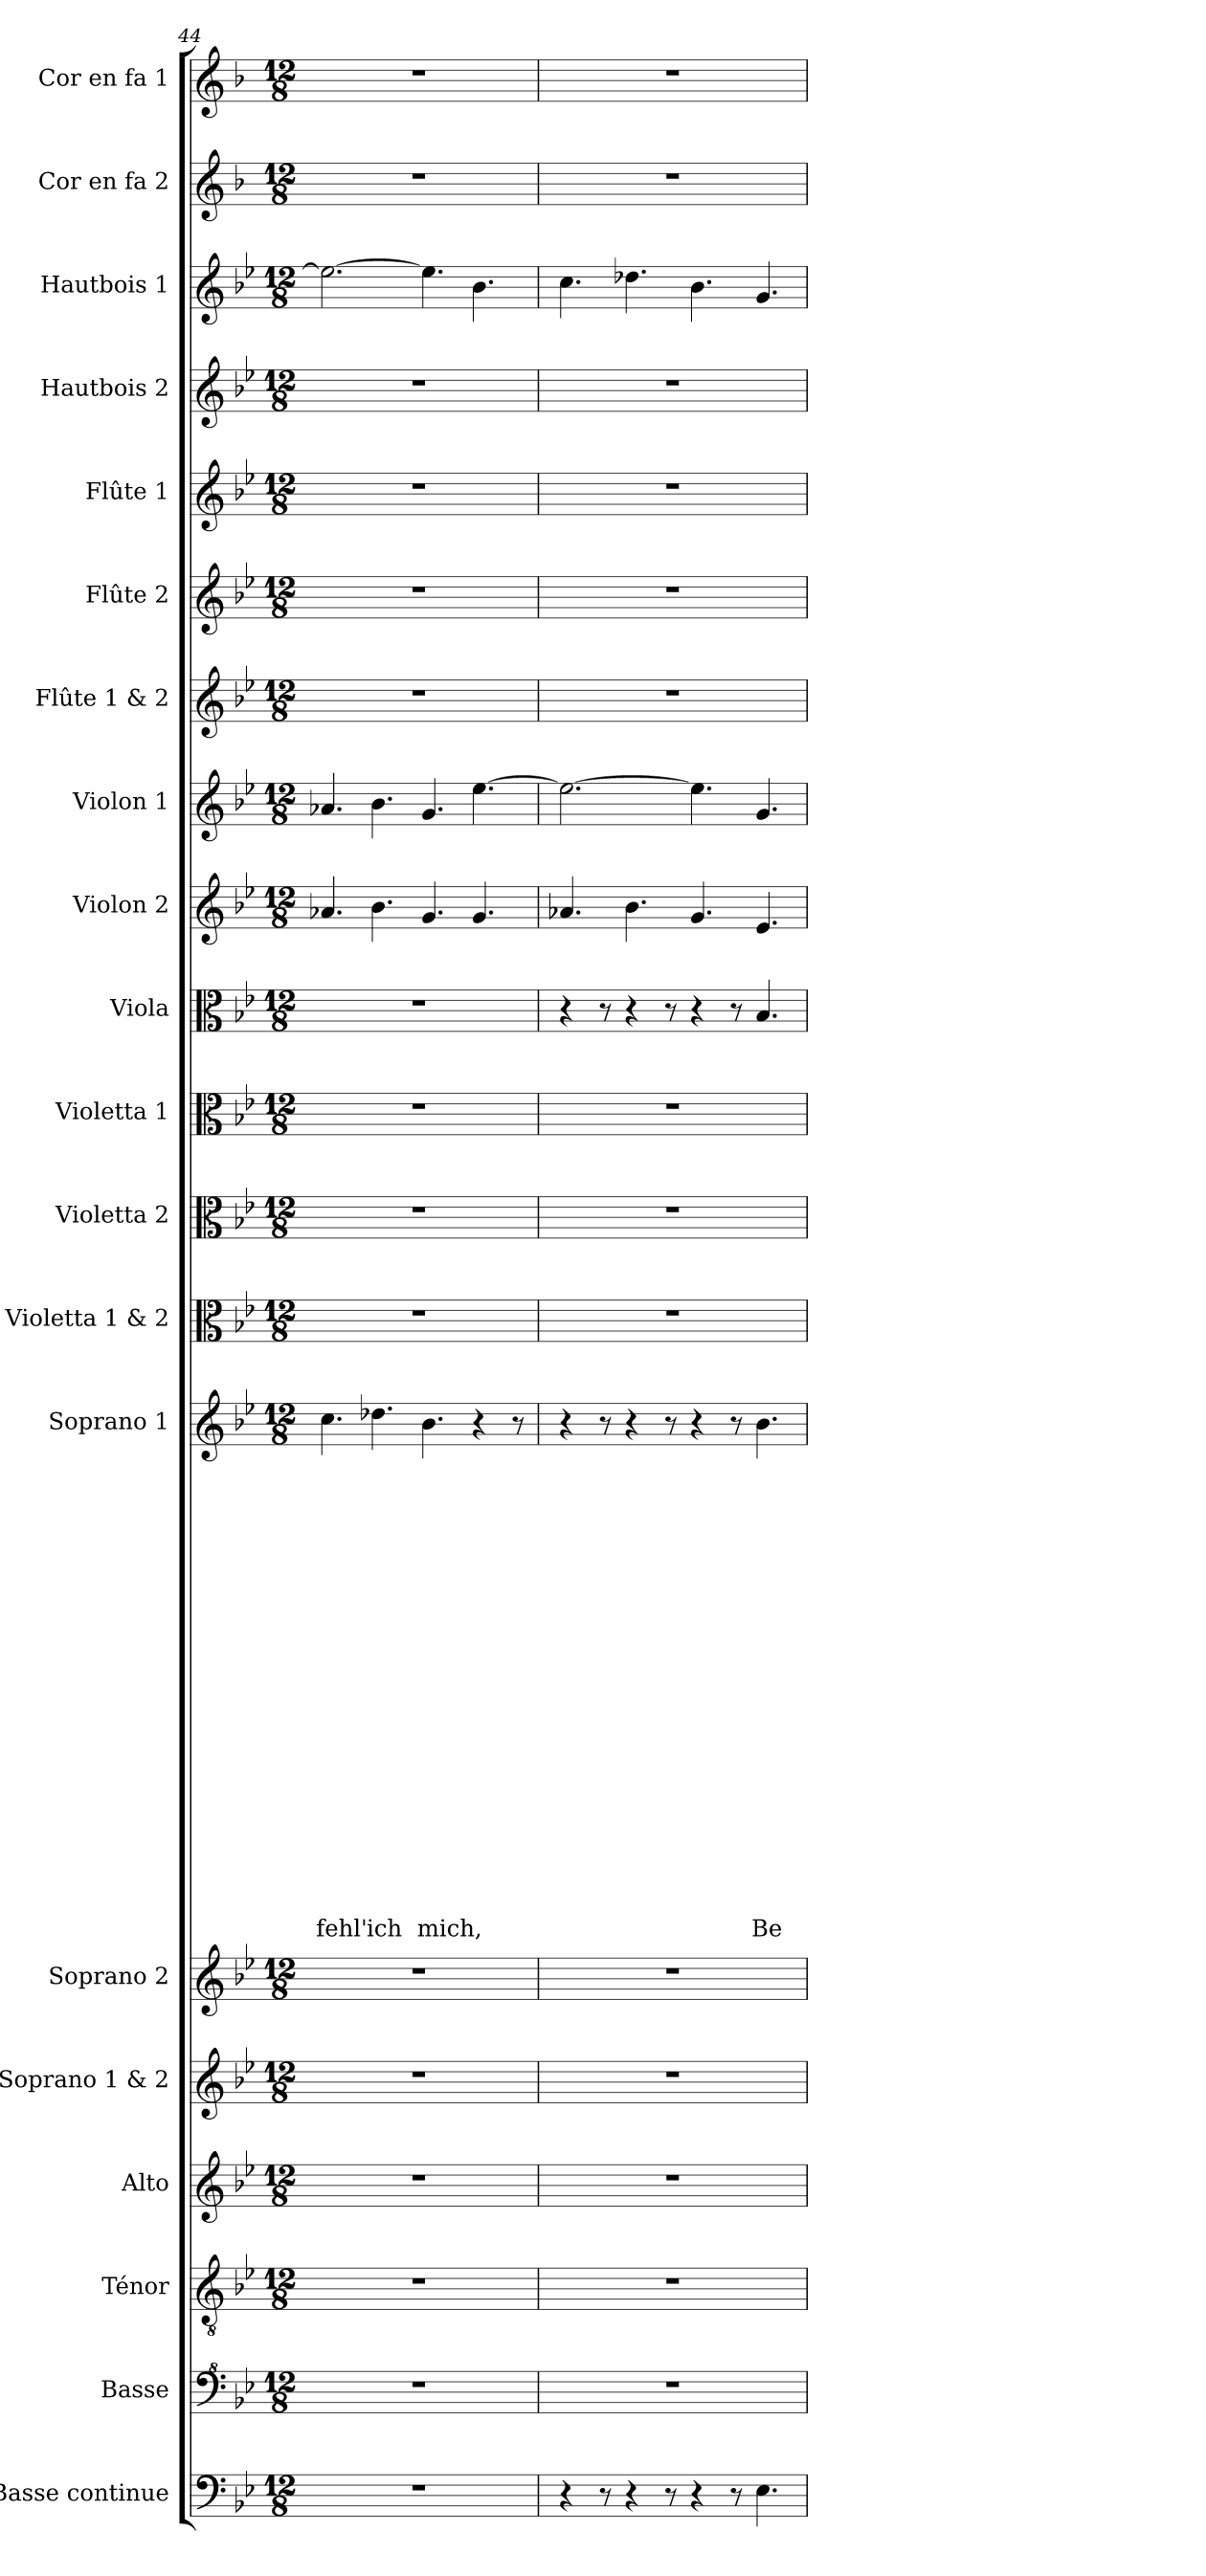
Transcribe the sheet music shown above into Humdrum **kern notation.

**kern	**kern	**kern	**kern	**kern	**kern	**kern	**text	**text	**text	**text	**text	**text	**text	**text	**text	**text	**text	**text	**text	**text	**text	**text	**text	**text	**text	**text	**text	**kern	**kern	**kern	**kern	**kern	**kern	**kern	**kern	**kern	**kern	**kern	**kern	**kern
*part20	*part19	*part18	*part17	*part16	*part15	*part14	*part14	*part14	*part14	*part14	*part14	*part14	*part14	*part14	*part14	*part14	*part14	*part14	*part14	*part14	*part14	*part14	*part14	*part14	*part14	*part14	*part14	*part13	*part12	*part11	*part10	*part9	*part8	*part7	*part6	*part5	*part4	*part3	*part2	*part1
*staff20	*staff19	*staff18	*staff17	*staff16	*staff15	*staff14	*staff14	*staff14	*staff14	*staff14	*staff14	*staff14	*staff14	*staff14	*staff14	*staff14	*staff14	*staff14	*staff14	*staff14	*staff14	*staff14	*staff14	*staff14	*staff14	*staff14	*staff14	*staff13	*staff12	*staff11	*staff10	*staff9	*staff8	*staff7	*staff6	*staff5	*staff4	*staff3	*staff2	*staff1
*I"Basse continue	*I"Basse	*I"Ténor	*I"Alto	*I"Soprano 1 & 2	*I"Soprano 2	*I"Soprano 1	*	*	*	*	*	*	*	*	*	*	*	*	*	*	*	*	*	*	*	*	*	*I"Violetta 1 & 2	*I"Violetta 2	*I"Violetta 1	*I"Viola	*I"Violon 2	*I"Violon 1	*I"Flûte 1 & 2	*I"Flûte 2	*I"Flûte 1	*I"Hautbois 2	*I"Hautbois 1	*I"Cor en fa 2	*I"Cor en fa 1
*I'BC	*I'Bas	*I'T	*I'A	*	*I'S 2	*I'S 1	*	*	*	*	*	*	*	*	*	*	*	*	*	*	*	*	*	*	*	*	*	*	*I'Vta 2	*I'Vta 1	*I'Vla	*I'Vln 2	*I'Vln 1	*	*I'Fl 2	*I'Fl 1	*I'Hb 2	*I'Hb 1	*I'Cor 2	*I'Cor 1
*clefF4	*clefF^4	*clefGv2	*clefG2	*clefG2	*clefG2	*clefG2	*	*	*	*	*	*	*	*	*	*	*	*	*	*	*	*	*	*	*	*	*	*clefC3	*clefC3	*clefC3	*clefC3	*clefG2	*clefG2	*clefG2	*clefG2	*clefG2	*clefG2	*clefG2	*clefG2	*clefG2
*ITrd7c12	*	*	*	*	*	*	*	*	*	*	*	*	*	*	*	*	*	*	*	*	*	*	*	*	*	*	*	*	*	*	*	*	*	*	*	*	*	*	*ITrd4c7	*ITrd4c7
*k[b-e-]	*k[b-e-]	*k[b-e-]	*k[b-e-]	*k[b-e-]	*k[b-e-]	*k[b-e-]	*	*	*	*	*	*	*	*	*	*	*	*	*	*	*	*	*	*	*	*	*	*k[b-e-]	*k[b-e-]	*k[b-e-]	*k[b-e-]	*k[b-e-]	*k[b-e-]	*k[b-e-]	*k[b-e-]	*k[b-e-]	*k[b-e-]	*k[b-e-]	*k[b-e-]	*k[b-e-]
*B-:	*B-:	*B-:	*B-:	*B-:	*B-:	*B-:	*	*	*	*	*	*	*	*	*	*	*	*	*	*	*	*	*	*	*	*	*	*B-:	*B-:	*B-:	*B-:	*B-:	*B-:	*B-:	*B-:	*B-:	*B-:	*B-:	*B-:	*B-:
*M12/8	*M12/8	*M12/8	*M12/8	*M12/8	*M12/8	*M12/8	*	*	*	*	*	*	*	*	*	*	*	*	*	*	*	*	*	*	*	*	*	*M12/8	*M12/8	*M12/8	*M12/8	*M12/8	*M12/8	*M12/8	*M12/8	*M12/8	*M12/8	*M12/8	*M12/8	*M12/8
=44	=44	=44	=44	=44	=44	=44	=44	=44	=44	=44	=44	=44	=44	=44	=44	=44	=44	=44	=44	=44	=44	=44	=44	=44	=44	=44	=44	=44	=44	=44	=44	=44	=44	=44	=44	=44	=44	=44	=44	=44
!	!	!	!	!	!	!	!	!	!	!	!	!	!	!	!	!	!	!	!	!	!	!	!	!	!	!	!LO:LY:b	!	!	!	!	!	!	!	!	!	!	!	!	!
1.r	1.r	1.r	1.r	1.r	1.r	4.cc\	.	.	.	.	.	.	.	.	.	.	.	.	.	.	.	.	.	.	.	.	-fehl'	1.r	1.r	1.r	1.r	4.a-X/	4.a-X/	1.r	1.r	1.r	1.r	2.ee-\_	1.r	1.r
!	!	!	!	!	!	!	!	!	!	!	!	!	!	!	!	!	!	!	!	!	!	!	!	!	!	!	!LO:LY:b	!	!	!	!	!	!	!	!	!	!	!	!	!
.	.	.	.	.	.	4.dd-X\	.	.	.	.	.	.	.	.	.	.	.	.	.	.	.	.	.	.	.	.	ich	.	.	.	.	4.b-\	4.b-\	.	.	.	.	.	.	.
!	!	!	!	!	!	!	!	!	!	!	!	!	!	!	!	!	!	!	!	!	!	!	!	!	!	!	!LO:LY:b	!	!	!	!	!	!	!	!	!	!	!	!	!
.	.	.	.	.	.	4.b-\	.	.	.	.	.	.	.	.	.	.	.	.	.	.	.	.	.	.	.	.	mich,	.	.	.	.	4.g/	4.g/	.	.	.	.	4.ee-\]	.	.
.	.	.	.	.	.	4r	.	.	.	.	.	.	.	.	.	.	.	.	.	.	.	.	.	.	.	.	.	.	.	.	.	4.g/	[4.ee-\	.	.	.	.	4.b-\	.	.
.	.	.	.	.	.	8r	.	.	.	.	.	.	.	.	.	.	.	.	.	.	.	.	.	.	.	.	.	.	.	.	.	.	.	.	.	.	.	.	.	.
=45	=45	=45	=45	=45	=45	=45	=45	=45	=45	=45	=45	=45	=45	=45	=45	=45	=45	=45	=45	=45	=45	=45	=45	=45	=45	=45	=45	=45	=45	=45	=45	=45	=45	=45	=45	=45	=45	=45	=45	=45
4r	1.r	1.r	1.r	1.r	1.r	4r	.	.	.	.	.	.	.	.	.	.	.	.	.	.	.	.	.	.	.	.	.	1.r	1.r	1.r	4r	4.a-X/	2.ee-\_	1.r	1.r	1.r	1.r	4.cc\	1.r	1.r
8r	.	.	.	.	.	8r	.	.	.	.	.	.	.	.	.	.	.	.	.	.	.	.	.	.	.	.	.	.	.	.	8r	.	.	.	.	.	.	.	.	.
4r	.	.	.	.	.	4r	.	.	.	.	.	.	.	.	.	.	.	.	.	.	.	.	.	.	.	.	.	.	.	.	4r	4.b-\	.	.	.	.	.	4.dd-X\	.	.
8r	.	.	.	.	.	8r	.	.	.	.	.	.	.	.	.	.	.	.	.	.	.	.	.	.	.	.	.	.	.	.	8r	.	.	.	.	.	.	.	.	.
4r	.	.	.	.	.	4r	.	.	.	.	.	.	.	.	.	.	.	.	.	.	.	.	.	.	.	.	.	.	.	.	4r	4.g/	4.ee-\]	.	.	.	.	4.b-\	.	.
8r	.	.	.	.	.	8r	.	.	.	.	.	.	.	.	.	.	.	.	.	.	.	.	.	.	.	.	.	.	.	.	8r	.	.	.	.	.	.	.	.	.
!	!	!	!	!	!	!	!	!	!	!	!	!	!	!	!	!	!	!	!	!	!	!	!	!	!	!	!LO:LY:b	!	!	!	!	!	!	!	!	!	!	!	!	!
4.EE-\	.	.	.	.	.	4.b-\	.	.	.	.	.	.	.	.	.	.	.	.	.	.	.	.	.	.	.	.	Be-	.	.	.	4.B-/	4.e-/	4.g/	.	.	.	.	4.g/	.	.
=	=	=	=	=	=	=	=	=	=	=	=	=	=	=	=	=	=	=	=	=	=	=	=	=	=	=	=	=	=	=	=	=	=	=	=	=	=	=	=	=
*-	*-	*-	*-	*-	*-	*-	*-	*-	*-	*-	*-	*-	*-	*-	*-	*-	*-	*-	*-	*-	*-	*-	*-	*-	*-	*-	*-	*-	*-	*-	*-	*-	*-	*-	*-	*-	*-	*-	*-	*-
